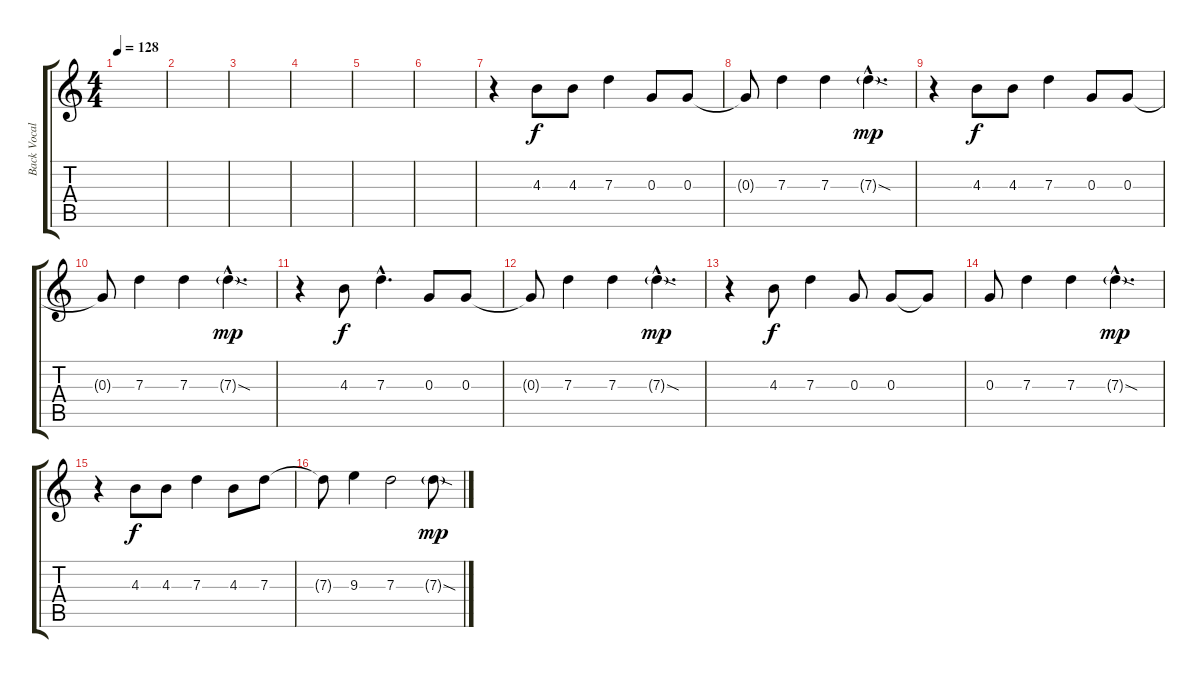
\track ("Back Vocal" "Back Vocal") {instrument guitarharmonics}
\staff {score tabs}
\tuning (E4 B3 G3 D3 A2 E2) {hide}
\ts (4 4)
\tempo 128
\clef g2
\ks c
|
|
|
|
|
|
r.4 4.3.8 4.3.8 7.3.4 0.3.8 0.3.8 |
0.3{t}.8 7.3.4 7.3.4 7.3{sod g hac}.4{d dy mp} |
r.4 4.3.8{dy f} 4.3.8 7.3.4 0.3.8 0.3.8 |
0.3{t}.8 7.3.4 7.3.4 7.3{sod g hac}.4{d dy mp} |
r.4 4.3.8{dy f} 7.3{hac}.4{d} 0.3.8 0.3.8 |
0.3{t}.8 7.3.4 7.3.4 7.3{sod g hac}.4{d dy mp} |
r.4 4.3.8{dy f} 7.3.4 0.3.8 0.3.8 0.3{t}.8 |
0.3.8 7.3.4 7.3.4 7.3{sod g hac}.4{d dy mp} |
r.4 4.3.8{dy f} 4.3.8 7.3.4 4.3.8 7.3.8 |
7.3{t}.8 9.3.4 7.3.2 7.3{sod g}.8{dy mp}
